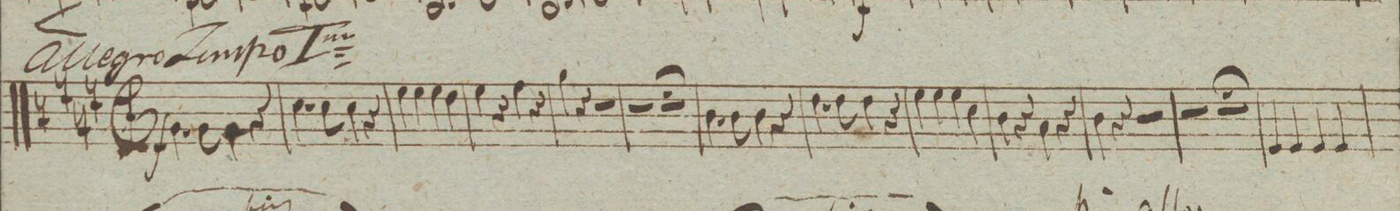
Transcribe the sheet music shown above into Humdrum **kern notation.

**kern	**dynam
*I"Clarinetto 2do in C:	*
*clefG2	*
*k[]	*
*met(c|)	*
*M2/2	*
4.g\	f
8g\	.
4g\	.
4r	.
=112	=112
4.cc\	.
8cc\	.
4cc\	.
4r	.
=113	=113
4ee\	.
4ee\	.
4ee\	.
4dd\	.
=114	=114
4ee\	.
4r	.
4ff\	.
4r	.
=115	=115
4gg\	.
4r	.
2r	.
=116	=116
2r	.
2r;	.
=117	=117
4.b\	.
8b\	.
4b\	.
4r	.
=118	=118
4.dd\	.
8dd\	.
4dd\	.
4r	.
=119	=119
4ee\	.
4ee\	.
4ee\	.
4cc\	.
=120	=120
4b\	.
4r	.
4a\	.
4r	.
=121	=121
4b\	.
4r	.
2r	.
=122	=122
2r	.
2r;	.
=123	=123
4e/	.
4e/	.
4e/	.
4e/	.
=124	=124
*-	*-
